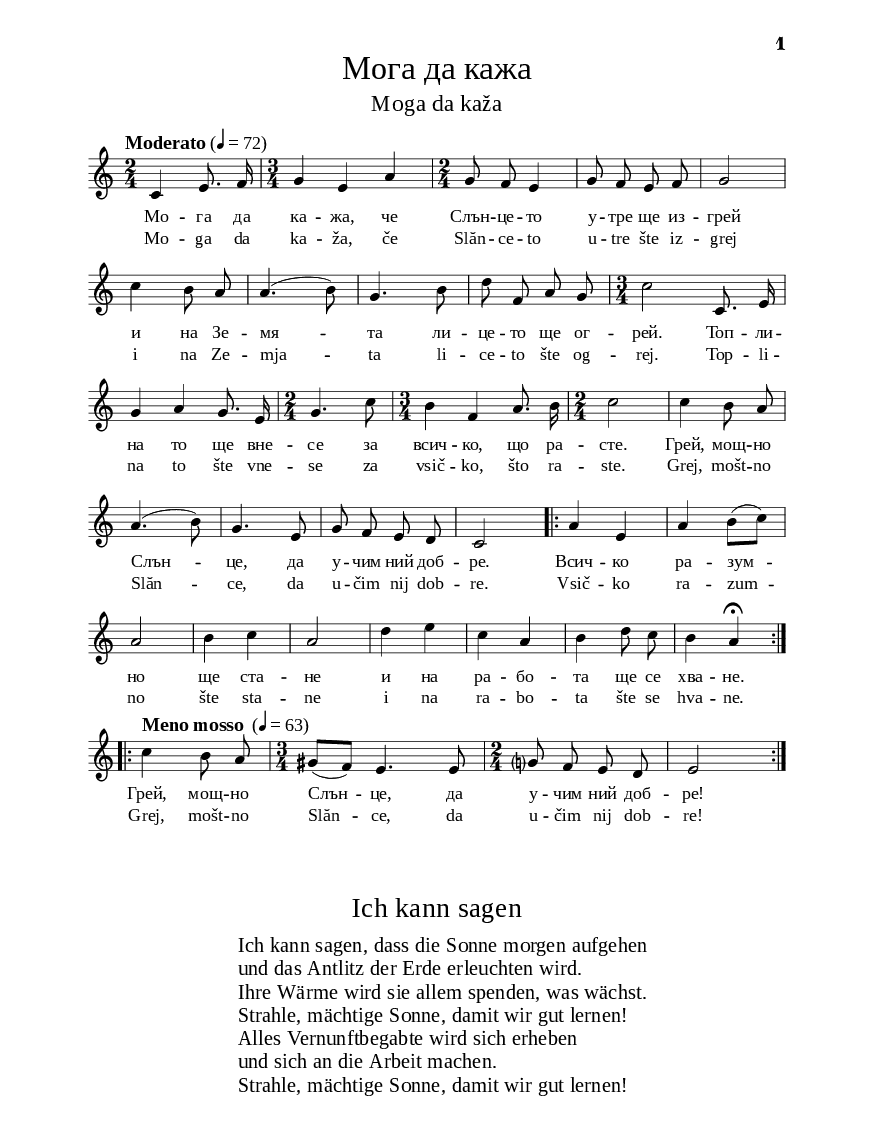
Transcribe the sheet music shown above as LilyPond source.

\version "2.24.4"

% include paper part and global functions
\include "include/globals.ily"

\bookpart {
  \label #'ref108
  \tocItem \markup "Мога да кажа – Moga da kaža"
  \include "include/bookpart-paper.ily"
  \score {
    \include "include/score-layout.ily"

    \new Voice \relative c' {
      \clef treble
      \key c \major
      \time 2/4
      \tempoFunc "Moderato" 4 "72"

      \autoBeamOff
      c4 e8. f16 |\time 3/4  g4 e  a4 |\time 2/4  g8 f8 e4 |  g8 f e f |

      g2 | \break c4 b8 a8 | a4. (b8) | g4. b8 | d8 f, a g |


      \time 3/4 c2 c,8. e16 | \break g4 a g8. e16 | \time 2/4 g4. c8 |

      \time 3/4  b4  f4  a8.  b16 | \time 2/4  | c2 | c4  b8  a8 | \break a4. (  b8 )  |

      g4.  e8 |  g8  f8  e8  d8 | c2
      | \bar ".|:"  \key a \minor a'4  e4  |
      a4  b8 ( [  c8 ) ] | \break  a2 | b4  c4 | a2 | d4  e4  |
      c4  a4 | b4  d8  c8 |  b4  a4 ^\fermata


      \tempoFunc "Meno mosso " 4 "63"| \break  \bar ":|.|:" c4  b8  a8 |

      \time 3/4  | gis8 ( [  f8 ) ]  e4.  e8 | \time 2/4  | g?8  f8  e8  d8 | e2
      \bar ":|."

    }

    \addlyrics {
      Мо -- га да ка -- жа,

      че Слън -- це -- то у -- тре ще из -- грей

      и на Зе -- мя -- та ли -- це -- то ще ог -- рей.

      Топ -- ли -- на то ще вне -- се

      за всич -- ко, що ра -- сте.

      Грей, мощ -- но Слън -- це,

      да у -- чим ний доб -- ре.

      Всич -- ко ра  -- зум  -- но ще

      ста  -- не и на ра  -- бо  -- та ще

      се хва  -- не. Грей, мощ  -- но Слън

      -- це, да у  -- чим ний доб  --
      ре!
    }

    \addlyrics {
      Mo -- ga da ka -- ža,

      če Slăn -- ce -- to u -- tre šte iz -- grej

      i na Ze -- mja -- ta li -- ce -- to šte og -- rej.

      Top -- li -- na to šte vne -- se

      za vsič -- ko, što ra -- ste.

      Grej, mošt -- no Slăn -- ce,

      da u -- čim nij dob -- re.

      Vsič -- ko ra  -- zum  -- no šte

      sta  -- ne i na ra  -- bo  -- ta šte

      se hva  -- ne. Grej, mošt  -- no Slăn

      -- ce, da u  -- čim nij dob  --
      re!
    }

    \header {
      title = \titleFunc "Мога да кажа" "Moga da kaža"
    }

    \midi{}

  } % score

  %\markup \dc-one "D.C. al Fine"
  %

  % include foreign translation(s) of the song

  \markup \vspace #3
  \version "2.24.4"

\markup \fill-line { \fontsize #deTitleFontSize "Ich kann sagen" }

\markup \null
\markup \null
\markup \abs-fontsize #10 {
      \fill-line {
  \override #`(baseline-skip . ,deCoupletBaselineSkip)

  \column { 
    \line { " " Ich kann sagen,  dass die Sonne morgen aufgehen }

    \line { " " und das Antlitz der Erde erleuchten wird.}

    \line { " " Ihre Wärme wird sie allem spenden, was wächst.}

    \line { " " Strahle, mächtige Sonne, damit wir gut lernen!}
 
    \line { " " Alles Vernunftbegabte wird sich erheben}

    \line { " " und sich an die Arbeit machen. }

    \line { " " Strahle, mächtige Sonne, damit wir gut lernen!}



  }
      }

}


} % bookpart
